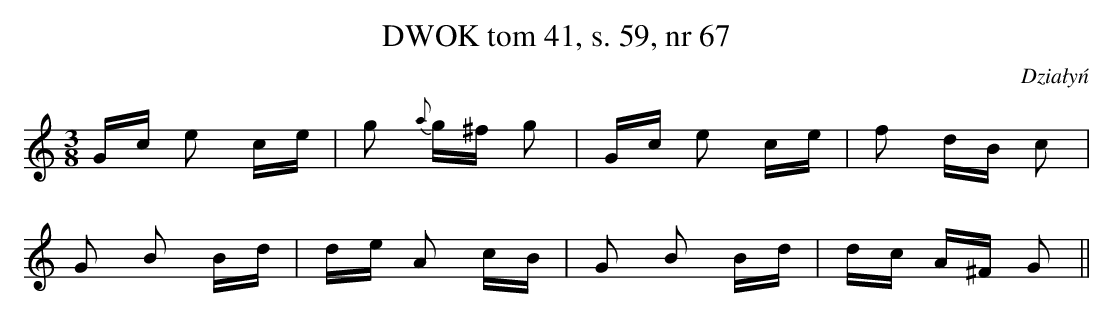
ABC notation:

X:1
T:DWOK tom 41, s. 59, nr 67
O:Działyń
L:1/16
M:3/8
K:C
Gc e2 ce|g2 {a }g^f g2|Gc e2 ce|f2 dB c2|
G2 B2 Bd|de A2 cB|G2 B2 Bd|dc A^F G2||
